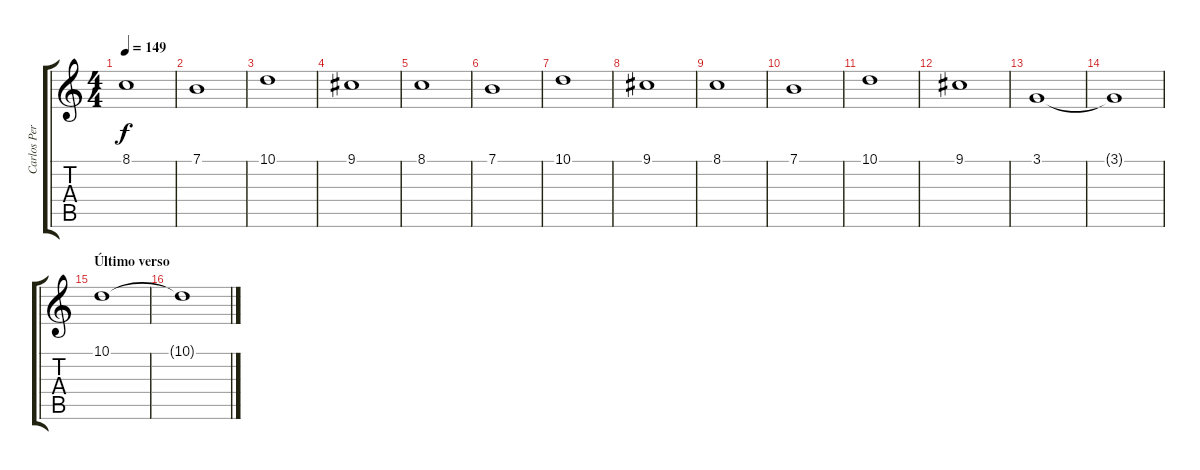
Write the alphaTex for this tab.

\track ("Carlos Perafán" "Carlos Per") {instrument stringensemble1}
\staff {score tabs}
\tuning (E4 B3 G3 D3 A2 E2) {hide}
\ts (4 4)
\tempo 149
\clef g2
\ks c
8.1.1{dy f} |
7.1.1 |
10.1.1 |
9.1.1 |
8.1.1 |
7.1.1 |
10.1.1 |
9.1.1 |
8.1.1 |
7.1.1 |
10.1.1 |
9.1.1 |
3.1.1 |
3.1{t}.1 |
\section ("" "Último verso")
10.1.1 |
10.1{t}.1
